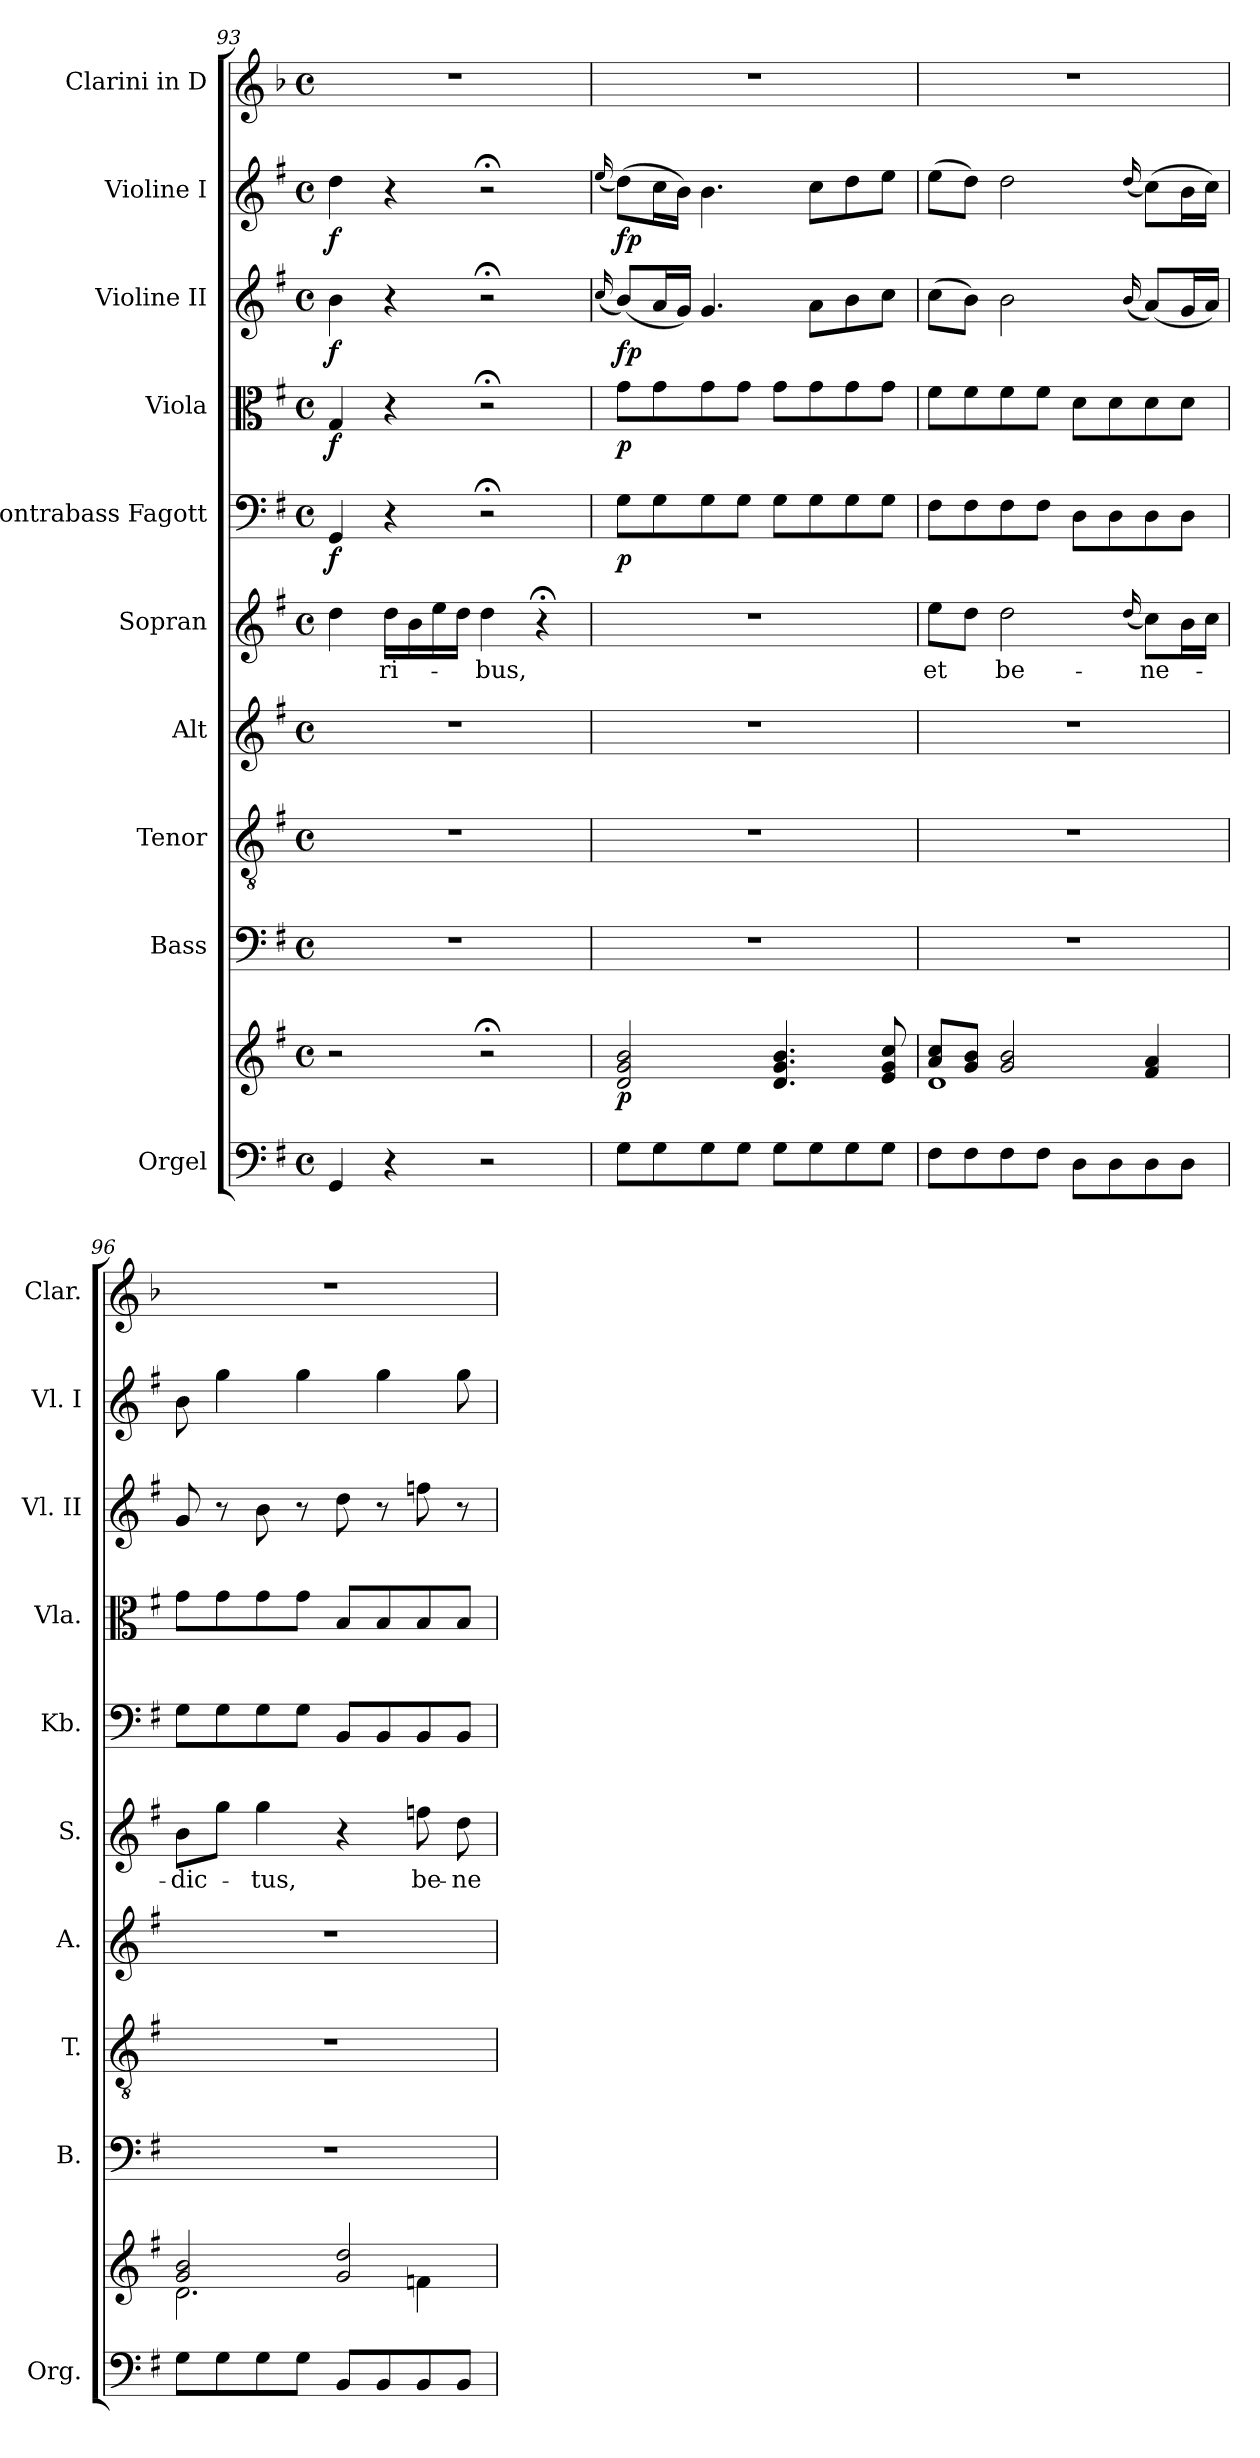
**kern	**kern	**dynam	**kern	**kern	**kern	**kern	**text	**kern	**dynam	**kern	**dynam	**kern	**dynam	**kern	**dynam	**kern
*part10	*part10	*part10	*part9	*part8	*part7	*part6	*part6	*part5	*part5	*part4	*part4	*part3	*part3	*part2	*part2	*part1
*staff11	*staff10	*staff10/11	*staff9	*staff8	*staff7	*staff6	*staff6	*staff5	*staff5	*staff4	*staff4	*staff3	*staff3	*staff2	*staff2	*staff1
*I"Orgel	*	*	*I"Bass	*I"Tenor	*I"Alt	*I"Sopran	*	*I"Kontrabass Fagott	*	*I"Viola	*	*I"Violine II	*	*I"Violine I	*	*I"Clarini in D
*I'Org.	*	*	*I'B.	*I'T.	*I'A.	*I'S.	*	*I'Kb.	*	*I'Vla.	*	*I'Vl. II	*	*I'Vl. I	*	*I'Clar.
*clefF4	*clefG2	*	*clefF4	*clefGv2	*clefG2	*clefG2	*	*clefF4	*	*clefC3	*	*clefG2	*	*clefG2	*	*clefG2
*	*	*	*	*	*	*	*	*ITrd7c12	*	*	*	*	*	*	*	*ITrd-1c-2
*k[f#]	*k[f#]	*	*k[f#]	*k[f#]	*k[f#]	*k[f#]	*	*k[f#]	*	*k[f#]	*	*k[f#]	*	*k[f#]	*	*k[f#]
*G:	*G:	*	*G:	*G:	*G:	*G:	*	*G:	*	*G:	*	*G:	*	*G:	*	*G:
*M4/4	*M4/4	*	*M4/4	*M4/4	*M4/4	*M4/4	*	*M4/4	*	*M4/4	*	*M4/4	*	*M4/4	*	*M4/4
*met(c)	*met(c)	*	*met(c)	*met(c)	*met(c)	*met(c)	*	*met(c)	*	*met(c)	*	*met(c)	*	*met(c)	*	*met(c)
=93	=93	=93	=93	=93	=93	=93	=93	=93	=93	=93	=93	=93	=93	=93	=93	=93
!	!	!	!	!	!	!	!	!	!LO:DY:b	!	!LO:DY:b	!	!LO:DY:b	!	!LO:DY:b	!
4GG/	2r	.	1r	1r	1r	4dd\	.	4GGG/	f	4G/	f	4b\	f	4dd\	f	1r
!	!	!	!	!	!	!	!LO:LY:b	!	!	!	!	!	!	!	!	!
4r	.	.	.	.	.	16dd\LL	-ri-	4r	.	4r	.	4r	.	4r	.	.
.	.	.	.	.	.	16b\	.	.	.	.	.	.	.	.	.	.
.	.	.	.	.	.	16ee\	.	.	.	.	.	.	.	.	.	.
.	.	.	.	.	.	16dd\JJ	.	.	.	.	.	.	.	.	.	.
!	!	!	!	!	!	!	!LO:LY:b	!	!	!	!	!	!	!	!	!
2r	2r;<	.	.	.	.	4dd\	-bus,	2r;<	.	2r;<	.	2r;<	.	2r;<	.	.
.	.	.	.	.	.	4r;<	.	.	.	.	.	.	.	.	.	.
!!LO:PB:g=z
=94	=94	=94	=94	=94	=94	=94	=94	=94	=94	=94	=94	=94	=94	=94	=94	=94
.	.	.	.	.	.	.	.	.	.	.	.	(<16qqcc/	.	(<16qqee/	.	.
!	!	!LO:DY:b	!	!	!	!	!	!	!LO:DY:b	!	!LO:DY:b	!	!LO:DY:b	!	!LO:DY:b	!
8G\L	2d/ 2g/ 2b/	p	1r	1r	1r	1r	.	8GG\L	p	8g\L	p	(<8b/L)	fp	(>8dd\L)	fp	1r
8G\	.	.	.	.	.	.	.	8GG\	.	8g\	.	16a/L	.	16cc\L	.	.
.	.	.	.	.	.	.	.	.	.	.	.	16g/JJ)	.	16b\JJ)	.	.
8G\	.	.	.	.	.	.	.	8GG\	.	8g\	.	4.g/	.	4.b\	.	.
8G\J	.	.	.	.	.	.	.	8GG\J	.	8g\J	.	.	.	.	.	.
8G\L	4.d/ 4.g/ 4.b/	.	.	.	.	.	.	8GG\L	.	8g\L	.	.	.	.	.	.
8G\	.	.	.	.	.	.	.	8GG\	.	8g\	.	8a\L	.	8cc\L	.	.
8G\	.	.	.	.	.	.	.	8GG\	.	8g\	.	8b\	.	8dd\	.	.
8G\J	8e/ 8g/ 8cc/	.	.	.	.	.	.	8GG\J	.	8g\J	.	8cc\J	.	8ee\J	.	.
=95	=95	=95	=95	=95	=95	=95	=95	=95	=95	=95	=95	=95	=95	=95	=95	=95
*	*^	*	*	*	*	*	*	*	*	*	*	*	*	*	*	*
!	!	!	!	!	!	!	!	!LO:LY:b	!	!	!	!	!	!	!	!	!
8F#\L	8a/ 8cc/L	1d	.	1r	1r	1r	8ee\L	et	8FF#\L	.	8f#\L	.	(>8cc\L	.	(>8ee\L	.	1r
8F#\	8g/ 8b/J	.	.	.	.	.	8dd\J	.	8FF#\	.	8f#\	.	8b\J)	.	8dd\J)	.	.
!	!	!	!	!	!	!	!	!LO:LY:b	!	!	!	!	!	!	!	!	!
8F#\	2g/ 2b/	.	.	.	.	.	2dd\	be-	8FF#\	.	8f#\	.	2b\	.	2dd\	.	.
8F#\J	.	.	.	.	.	.	.	.	8FF#\J	.	8f#\J	.	.	.	.	.	.
8D\L	.	.	.	.	.	.	.	.	8DD\L	.	8d\L	.	.	.	.	.	.
8D\	.	.	.	.	.	.	.	.	8DD\	.	8d\	.	.	.	.	.	.
.	.	.	.	.	.	.	(<16qqdd/	.	.	.	.	.	(<16qqb/	.	(<16qqdd/	.	.
!	!	!	!	!	!	!	!	!LO:LY:b	!	!	!	!	!	!	!	!	!
8D\	4f#/ 4a/	.	.	.	.	.	8cc\L)	-ne-	8DD\	.	8d\	.	(<8a/L)	.	(>8cc\L)	.	.
8D\J	.	.	.	.	.	.	16b\L	.	8DD\J	.	8d\J	.	16g/L	.	16b\L	.	.
.	.	.	.	.	.	.	16cc\JJ	.	.	.	.	.	16a/JJ)	.	16cc\JJ)	.	.
=96	=96	=96	=96	=96	=96	=96	=96	=96	=96	=96	=96	=96	=96	=96	=96	=96	=96
!	!	!	!	!	!	!	!	!LO:LY:b	!	!	!	!	!	!	!	!	!
8G\L	2g/ 2b/	2.d\	.	1r	1r	1r	8b\L	-dic-	8GG\L	.	8g\L	.	8g/	.	8b\	.	1r
8G\	.	.	.	.	.	.	8gg\J	.	8GG\	.	8g\	.	8r	.	4gg\	.	.
!	!	!	!	!	!	!	!	!LO:LY:b	!	!	!	!	!	!	!	!	!
8G\	.	.	.	.	.	.	4gg\	-tus,	8GG\	.	8g\	.	8b\	.	.	.	.
8G\J	.	.	.	.	.	.	.	.	8GG\J	.	8g\J	.	8r	.	4gg\	.	.
8BB/L	2g/ 2dd/	.	.	.	.	.	4r	.	8BBB/L	.	8B/L	.	8dd\	.	.	.	.
8BB/	.	.	.	.	.	.	.	.	8BBB/	.	8B/	.	8r	.	4gg\	.	.
!	!	!	!	!	!	!	!	!LO:LY:b	!	!	!	!	!	!	!	!	!
8BB/	.	4fn\	.	.	.	.	8ffn\	be-	8BBB/	.	8B/	.	8ffn\	.	.	.	.
!	!	!	!	!	!	!	!	!LO:LY:b	!	!	!	!	!	!	!	!	!
8BB/J	.	.	.	.	.	.	8dd\	-ne-	8BBB/J	.	8B/J	.	8r	.	8gg\	.	.
*	*v	*v	*	*	*	*	*	*	*	*	*	*	*	*	*	*	*
=	=	=	=	=	=	=	=	=	=	=	=	=	=	=	=	=
*-	*-	*-	*-	*-	*-	*-	*-	*-	*-	*-	*-	*-	*-	*-	*-	*-
